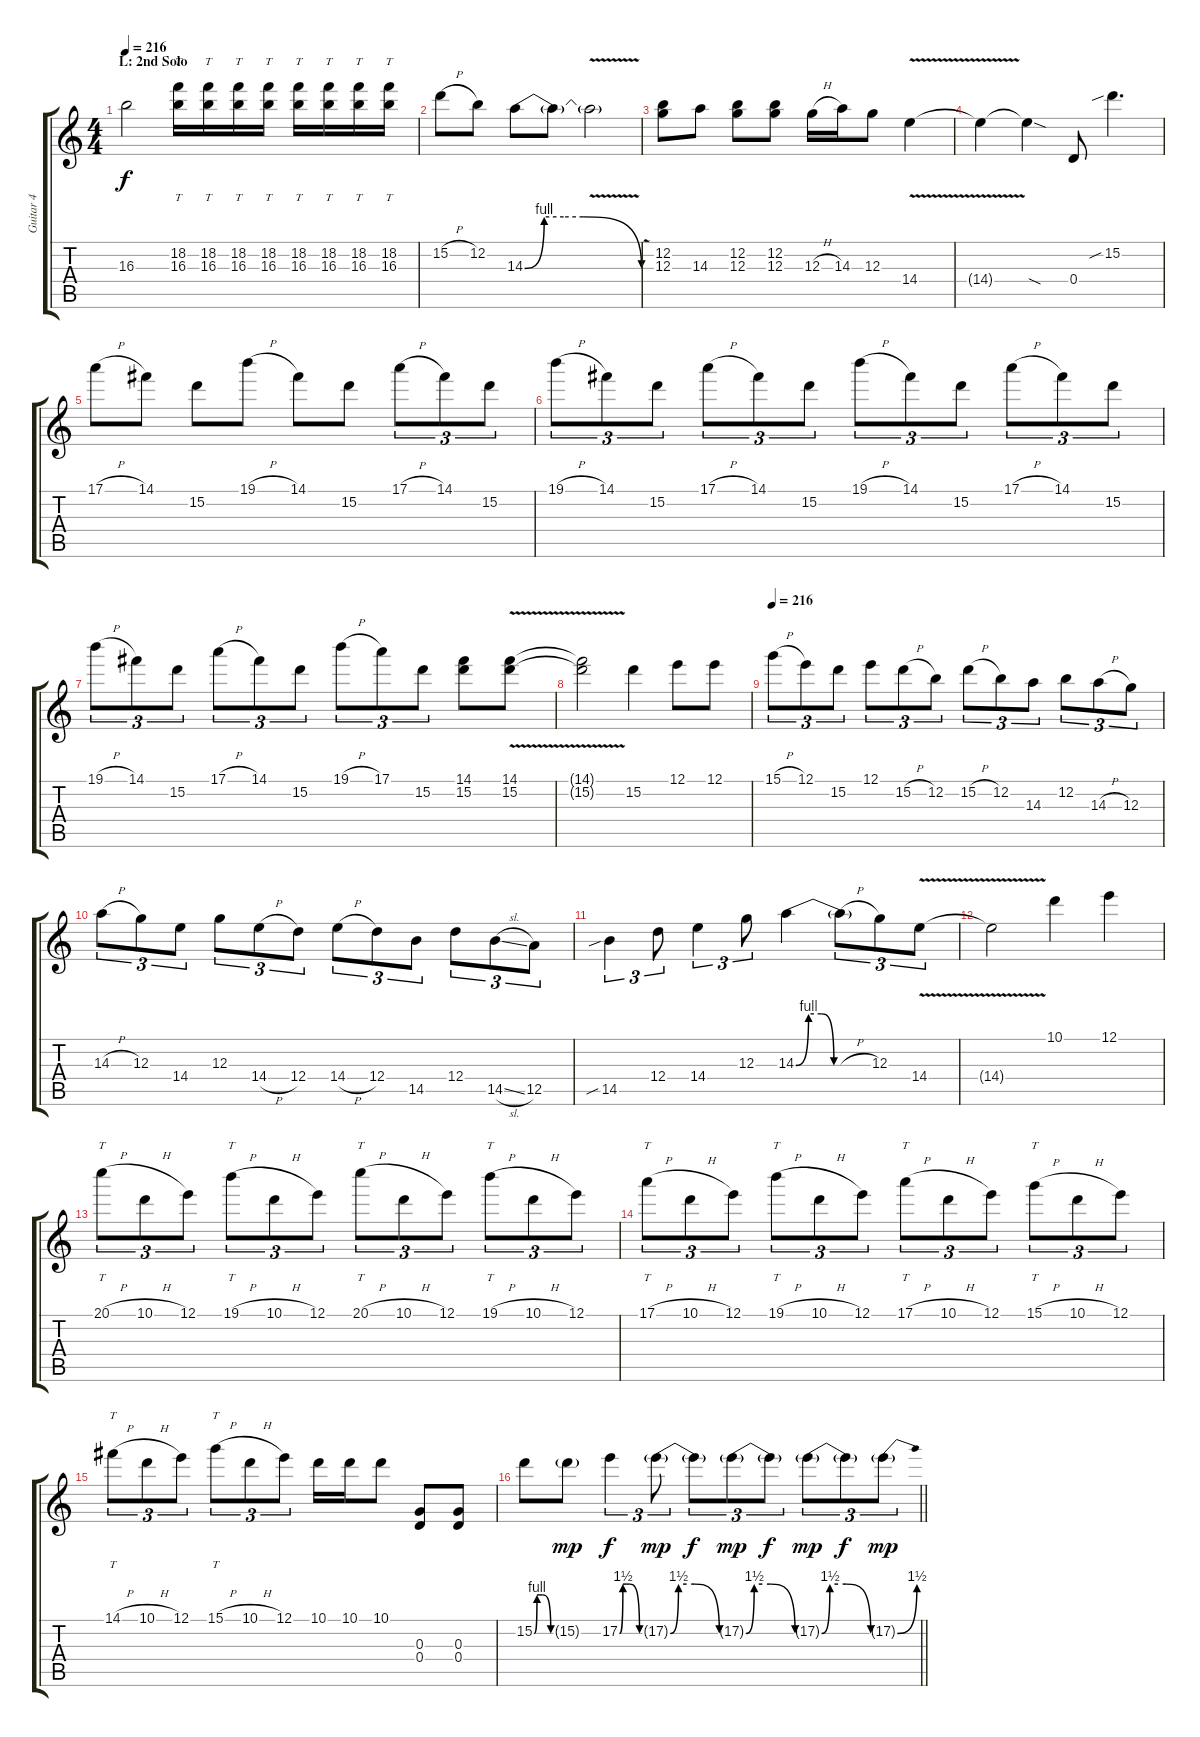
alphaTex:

\track ("Guitar 4" "Guitar 4") {instrument distortionguitar}
\staff {score tabs}
\tuning (E4 B3 G3 D3 A2 E2) {hide}
\ts (4 4)
\section ("" "L: 2nd Solo")
\tempo 216
\clef g2
\ks c
16.3.2{dy f} (18.2 16.3).16{tt} (18.2 16.3).16{tt} (18.2 16.3).16{tt} (18.2 16.3).16{tt} (18.2 16.3).16{tt} (18.2 16.3).16{tt} (18.2 16.3).16{tt} (18.2 16.3).16{tt} |
15.2{h}.8 12.2.8 14.3{be (custom 0 0 10 4 20 4 30 4 60 0)}.8 14.3{t}.8 14.3{v t}.2 |
(12.2 12.3).8 14.3.8 (12.2 12.3).8 (12.2 12.3).8 12.3{h}.16 14.3.16 12.3.8 14.4{v}.4 |
14.4{t}.4 14.4{sod t}.4 0.4.8 15.2{sib}.4{d} |
17.1{h}.8 14.1.8 15.2.8 19.1{h}.8 14.1.8 15.2.8 17.1{h}.8{tu (3 2)} 14.1.8{tu (3 2)} 15.2.8{tu (3 2)} |
19.1{h}.8{tu (3 2)} 14.1.8{tu (3 2)} 15.2.8{tu (3 2)} 17.1{h}.8{tu (3 2)} 14.1.8{tu (3 2)} 15.2.8{tu (3 2)} 19.1{h}.8{tu (3 2)} 14.1.8{tu (3 2)} 15.2.8{tu (3 2)} 17.1{h}.8{tu (3 2)} 14.1.8{tu (3 2)} 15.2.8{tu (3 2)} |
19.1{h}.8{tu (3 2)} 14.1.8{tu (3 2)} 15.2.8{tu (3 2)} 17.1{h}.8{tu (3 2)} 14.1.8{tu (3 2)} 15.2.8{tu (3 2)} 19.1{h}.8{tu (3 2)} 17.1.8{tu (3 2)} 15.2.8{tu (3 2)} (14.1 15.2).8 (14.1 15.2{v}).8 |
(14.1{t} 15.2{t}).2 15.2.4 12.1.8 12.1.8 |
\tempo 216
15.1{h}.8{tu (3 2)} 12.1.8{tu (3 2)} 15.2.8{tu (3 2)} 12.1.8{tu (3 2)} 15.2{h}.8{tu (3 2)} 12.2.8{tu (3 2)} 15.2{h}.8{tu (3 2)} 12.2.8{tu (3 2)} 14.3.8{tu (3 2)} 12.2.8{tu (3 2)} 14.3{h}.8{tu (3 2)} 12.3.8{tu (3 2)} |
14.3{h}.8{tu (3 2)} 12.3.8{tu (3 2)} 14.4.8{tu (3 2)} 12.3.8{tu (3 2)} 14.4{h}.8{tu (3 2)} 12.4.8{tu (3 2)} 14.4{h}.8{tu (3 2)} 12.4.8{tu (3 2)} 14.5.8{tu (3 2)} 12.4.8{tu (3 2)} 14.5{sl}.8{tu (3 2)} 12.5.8{tu (3 2)} |
14.5{sib}.4{tu (3 2)} 12.4.8{tu (3 2)} 14.4.4{tu (3 2)} 12.3.8{tu (3 2)} 14.3{be (custom 0 0 10 4 20 4 30 0 60 0)}.4 14.3{h t}.8{tu (3 2)} 12.3.8{tu (3 2)} 14.4{v}.8{tu (3 2)} |
14.4{t}.2 10.1.4 12.1.4 |
20.1{h}.8{tt tu (3 2)} 10.1{h}.8{tu (3 2)} 12.1.8{tu (3 2)} 19.1{h}.8{tt tu (3 2)} 10.1{h}.8{tu (3 2)} 12.1.8{tu (3 2)} 20.1{h}.8{tt tu (3 2)} 10.1{h}.8{tu (3 2)} 12.1.8{tu (3 2)} 19.1{h}.8{tt tu (3 2)} 10.1{h}.8{tu (3 2)} 12.1.8{tu (3 2)} |
17.1{h}.8{tt tu (3 2)} 10.1{h}.8{tu (3 2)} 12.1.8{tu (3 2)} 19.1{h}.8{tt tu (3 2)} 10.1{h}.8{tu (3 2)} 12.1.8{tu (3 2)} 17.1{h}.8{tt tu (3 2)} 10.1{h}.8{tu (3 2)} 12.1.8{tu (3 2)} 15.1{h}.8{tt tu (3 2)} 10.1{h}.8{tu (3 2)} 12.1.8{tu (3 2)} |
14.1{h}.8{tt tu (3 2)} 10.1{h}.8{tu (3 2)} 12.1.8{tu (3 2)} 15.1{h}.8{tt tu (3 2)} 10.1{h}.8{tu (3 2)} 12.1.8{tu (3 2)} 10.1.16 10.1.16 10.1.8 (0.3 0.4).8 (0.3 0.4).8 |
\barLineRight lightlight
15.2{be (custom 0 0 10 4 20 4 30 4 60 0)}.8 15.2{g}.8{dy mp} 17.2{be (custom 0 0 10 6 20 6 30 6 60 0)}.4{tu (3 2) dy f} 17.2{be (custom 0 0 10 6 20 6 30 6 60 0) g}.8{tu (3 2) dy mp} 17.2{t}.8{tu (3 2) dy f} 17.2{be (custom 0 0 10 6 20 6 30 6 60 0) g}.8{tu (3 2) dy mp} 17.2{t}.8{tu (3 2) dy f} 17.2{be (custom 0 0 10 6 20 6 30 6 60 0) g}.8{tu (3 2) dy mp} 17.2{t}.8{tu (3 2) dy f} 17.2{be (bend 0 0 60 6) g}.8{tu (3 2) dy mp}
